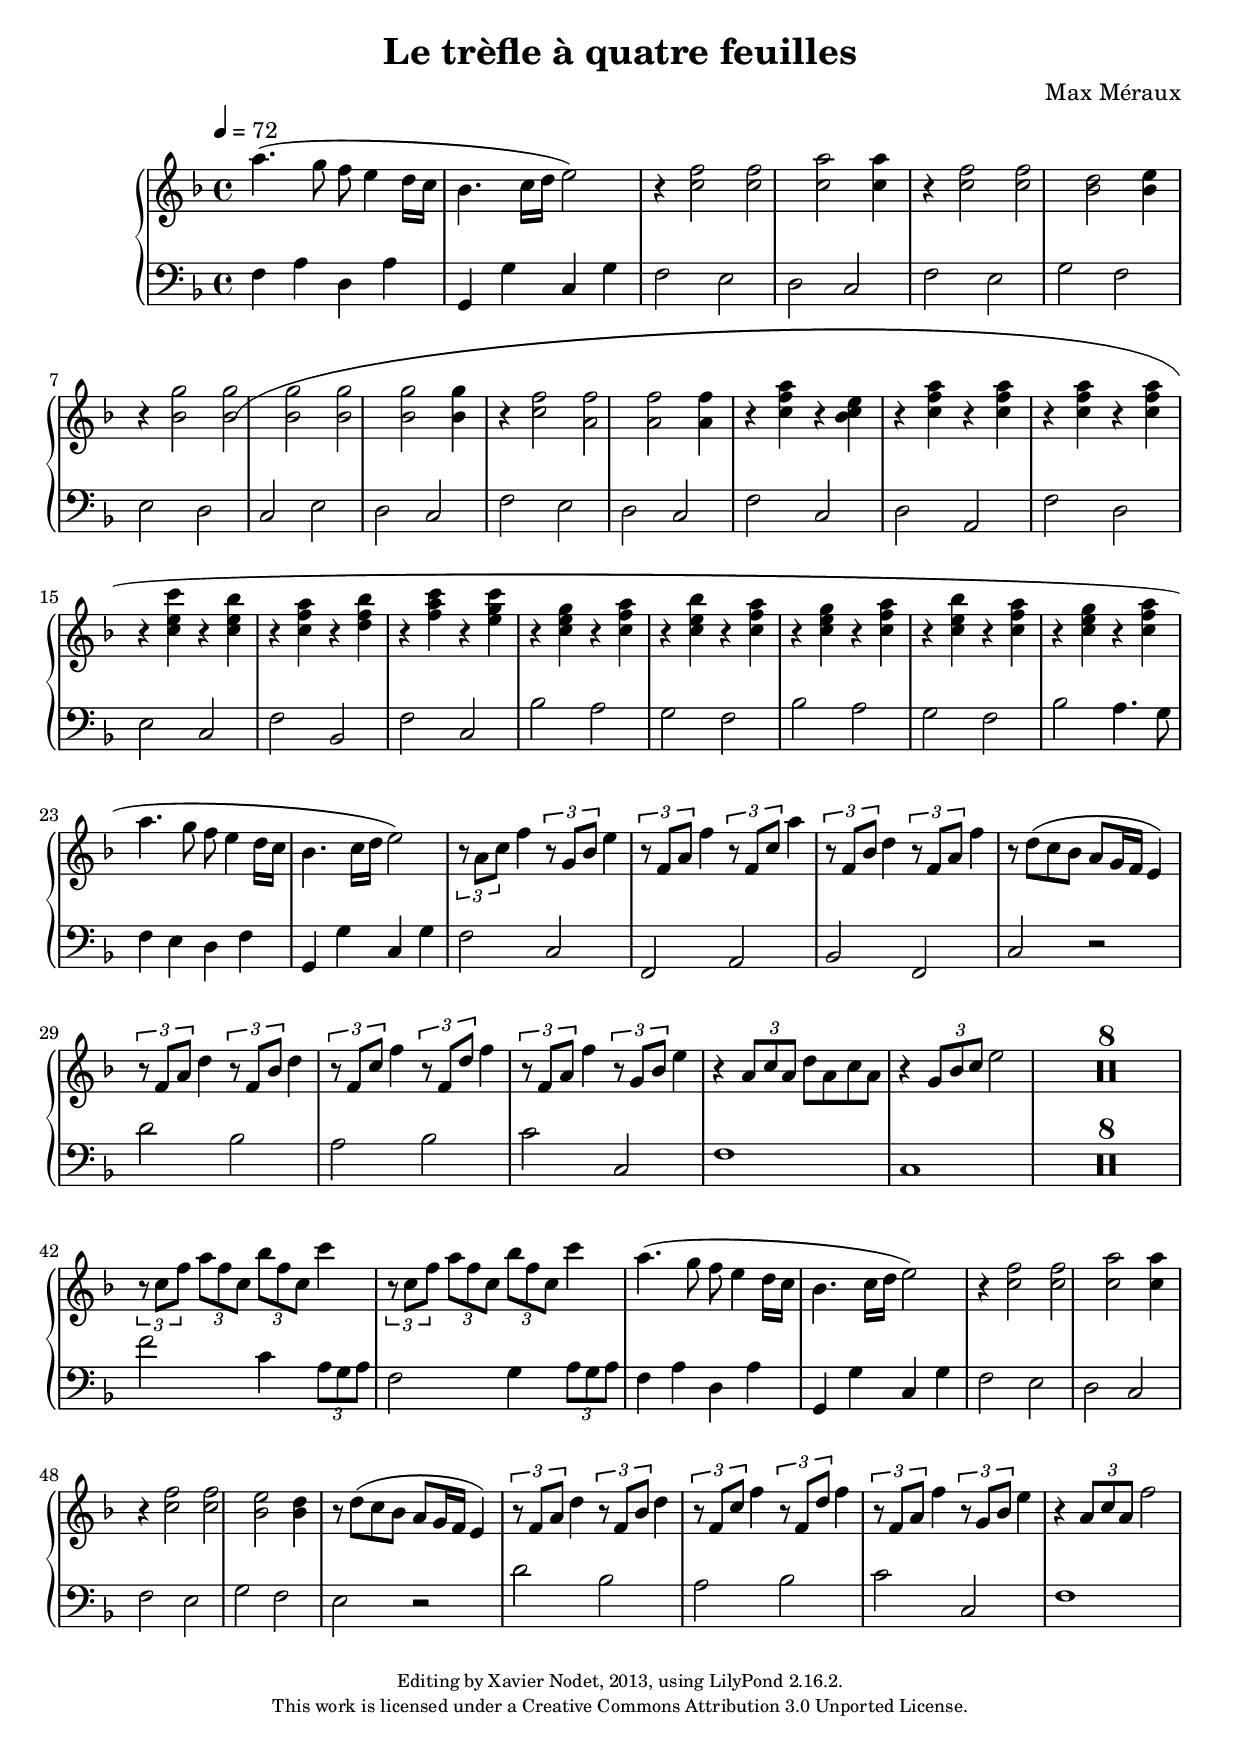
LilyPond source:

%
% Max Méraux : Le trèfle à quatre feuilles
% Editing Copyright (c) Xavier Nodet, 2013
% This work is licensed under a Creative Commons Attribution 3.0 Unported License
%

\version "2.16.2"

\paper {
  #(set-paper-size "a4")
}


\header {
  title = "Le trèfle à quatre feuilles"
  composer = "Max Méraux"
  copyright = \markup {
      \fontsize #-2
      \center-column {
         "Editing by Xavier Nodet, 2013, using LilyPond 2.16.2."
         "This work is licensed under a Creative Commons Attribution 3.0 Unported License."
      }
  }
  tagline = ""
}

%
% the piano part
%


upper = \relative c' {
  \clef treble
  \key f \major
  \time 4/4
  \tempo 4=72
  
  a''4.( g8 f e4 d16 c | bes4. c16 d e2) | r4 <c f>2 <c f>2  <c a'>2 <c a'>4 |
  r4 <c f>2 <c f>2 <bes d>2 <bes e>4 | r <bes g'>2 <bes( g'>2 <bes g'>2 <bes g'>2 <bes g'>2 <bes g'>4 |
  r4 <c f>2 <a f'>2 <a f'>2 <a f'>4 | r <c f a> r <c e bes> | r <c f a> r <c f a> |
  
  r <c f a> r <c f a> | r <c e c'> r <c e bes'> | r <c f a> r <d f bes> | r <f a c> r <e g c> |
  r <c e g> r <c f a> | r <c e bes'> r <c f a> | r <c e g> r <c f a > | r <c e bes'> r <c f a> |
  r <c e g> r <c f a> | a'4.( g8 f e4 d16 c | bes4. c16 d e2) | \times 2/3 { r8 a, c } f4 \times 2/3 { r8 g, bes } e4 |
  
  \times 2/3 { r8 f, a } f'4 \times 2/3 { r8 f, c' } a'4 | \times 2/3 { r8 f, bes } d4 \times 2/3 { r8 f, a } f'4 | r8 d( c bes a g16 f e4) | \times 2/3 { r8 f a } d4 \times 2/3 { r8 f, bes } d4 | 
  \times 2/3 { r8 f, c' } f4 \times 2/3 { r8 f, d' } f4 | \times 2/3 { r8 f, a } f'4 \times 2/3 { r8 g, bes } e4 | r4 \times 2/3 { a,8 c a } d a c a | r4 \times 2/3 { g8 bes c } e2 |
  
  \compressFullBarRests
  R1*8
  
  \times 2/3 { r8 c f } \times 2/3 { a f c } \times 2/3 { bes' f c } c'4 | \times 2/3 { r8 c, f } \times 2/3 { a f c } \times 2/3 { bes' f c } c'4 | a4.( g8 f e4 d16 c | bes4. c16 d e2) |
  r4 <c f>2 <c f>2 <c a'>2 <c a'>4 | r4 <c f>2 <c f>2 <bes e>2 <bes d>4 | r8 d( c bes a g16 f e4) |
  \times 2/3 { r8 f a } d4 \times 2/3 { r8 f, bes } d4 | \times 2/3 { r8 f, c' } f4 \times 2/3 { r8 f, d' } f4 | \times 2/3 { r8 f, a } f'4 \times 2/3 { r8 g, bes } e4 | r4 \times 2/3 { a,8 c a } f'2 | 
}

lower = \relative c {
  \clef bass
  \key f \major
  \time 4/4

  f4 a d, a' | g, g' c, g' | f2 e | d c |
  f e | g f | e d | c e | d c |
  f e | d c | f c | d a |
  
  f' d | e c | f bes, | f' c |
  bes' a | g f | bes a | g f |
  bes a4. g8 | f4 e d f | g, g' c, g' | f2 c | 
  
  f, a | bes f | c' r | d' bes |
  a bes | c c, | f1 | c |
    
  \compressFullBarRests
  R1*8
  
  f'2 c4 \times 2/3 { a8 g a } | f2 g4 \times 2/3 { a8 g a } | f4 a d, a' | g, g' c, g' |
  f2 e | d c | f e | g f | e r |
  d' bes | a bes | c c, | f1 |
}


\score{
  <<
    %\new Voice = "one" {
    %  \melody
    %}
    %\new Lyrics \lyricsto "one" \text_italien
    \new PianoStaff 
    <<
      \new Staff = "upper" \upper
      \new Staff = "lower" \lower
    >>
  >>
  \layout { }
  \midi { }
}


% r4 <<{c8( f)} \\ a,4>> | <<{c8( f)} \\ a,4>> <<{d8( g)} \\ bes,4>> | <<{f'8( c)} \\ g4>> g'8 d |
%f16( a c f) f,( a c f) | f,( a c f) f,( bes c e) | f,( a c f) bes,( d g bes) |